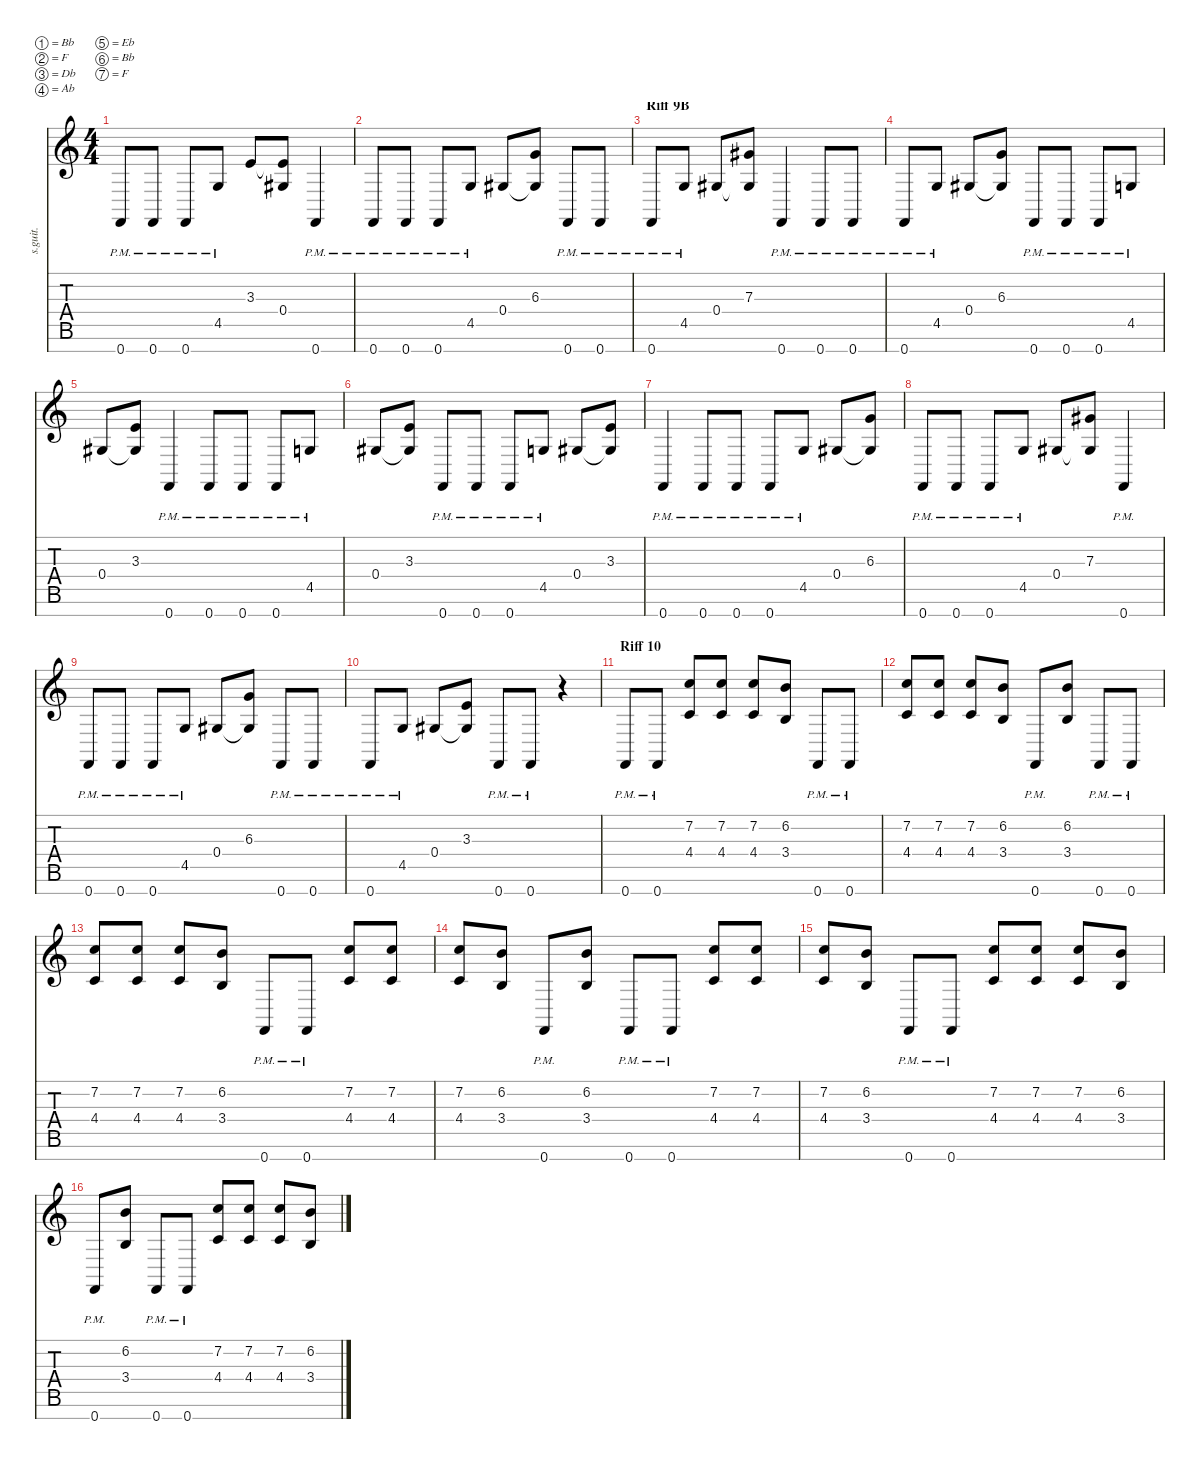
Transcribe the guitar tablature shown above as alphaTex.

\defaultSystemsLayout 4
\hideDynamics
\bracketExtendMode nobrackets
\track ("Rhythm" "s.guit.") {instrument distortionguitar}
\staff {score tabs}
\tuning (Bb3 F3 Db3 Ab2 Eb2 Bb1 F1)
\ts (4 4)
\tempo (133 hide)
\clef g2
\ks c
0.7{pm}.8{lyrics (0 "") lyrics (1 "") lyrics (2 "") lyrics (3 "") lyrics (4 "") dy f} 0.7{pm}.8{lyrics (0 "") lyrics (1 "") lyrics (2 "") lyrics (3 "") lyrics (4 "")} 0.7{pm}.8{lyrics (0 "") lyrics (1 "") lyrics (2 "") lyrics (3 "") lyrics (4 "")} 4.5{pm}.8{lyrics (0 "") lyrics (1 "") lyrics (2 "") lyrics (3 "") lyrics (4 "")} 3.3.8{lyrics (0 "") lyrics (1 "") lyrics (2 "") lyrics (3 "") lyrics (4 "")} (3.3{t} 0.4{acc #}).8{lyrics (0 "") lyrics (1 "") lyrics (2 "") lyrics (3 "") lyrics (4 "")} 0.7{pm}.4{lyrics (0 "") lyrics (1 "") lyrics (2 "") lyrics (3 "") lyrics (4 "")} |
0.7{pm}.8{lyrics (0 "") lyrics (1 "") lyrics (2 "") lyrics (3 "") lyrics (4 "")} 0.7{pm}.8{lyrics (0 "") lyrics (1 "") lyrics (2 "") lyrics (3 "") lyrics (4 "")} 0.7{pm}.8{lyrics (0 "") lyrics (1 "") lyrics (2 "") lyrics (3 "") lyrics (4 "")} 4.5{pm}.8{lyrics (0 "") lyrics (1 "") lyrics (2 "") lyrics (3 "") lyrics (4 "")} 0.4{acc #}.8{lyrics (0 "") lyrics (1 "") lyrics (2 "") lyrics (3 "") lyrics (4 "")} (6.3 0.4{t acc #}).8{lyrics (0 "") lyrics (1 "") lyrics (2 "") lyrics (3 "") lyrics (4 "")} 0.7{pm}.8{lyrics (0 "") lyrics (1 "") lyrics (2 "") lyrics (3 "") lyrics (4 "")} 0.7{pm}.8{lyrics (0 "") lyrics (1 "") lyrics (2 "") lyrics (3 "") lyrics (4 "")} |
\section ("" "Riff 9B")
0.7{pm}.8{lyrics (0 "") lyrics (1 "") lyrics (2 "") lyrics (3 "") lyrics (4 "")} 4.5{pm}.8{lyrics (0 "") lyrics (1 "") lyrics (2 "") lyrics (3 "") lyrics (4 "")} 0.4{acc #}.8{lyrics (0 "") lyrics (1 "") lyrics (2 "") lyrics (3 "") lyrics (4 "")} (7.3{acc #} 0.4{t acc #}).8{lyrics (0 "") lyrics (1 "") lyrics (2 "") lyrics (3 "") lyrics (4 "")} 0.7{pm}.4{lyrics (0 "") lyrics (1 "") lyrics (2 "") lyrics (3 "") lyrics (4 "")} 0.7{pm}.8{lyrics (0 "") lyrics (1 "") lyrics (2 "") lyrics (3 "") lyrics (4 "")} 0.7{pm}.8{lyrics (0 "") lyrics (1 "") lyrics (2 "") lyrics (3 "") lyrics (4 "")} |
0.7{pm}.8{lyrics (0 "") lyrics (1 "") lyrics (2 "") lyrics (3 "") lyrics (4 "")} 4.5{pm}.8{lyrics (0 "") lyrics (1 "") lyrics (2 "") lyrics (3 "") lyrics (4 "")} 0.4{acc #}.8{lyrics (0 "") lyrics (1 "") lyrics (2 "") lyrics (3 "") lyrics (4 "")} (6.3 0.4{t acc #}).8{lyrics (0 "") lyrics (1 "") lyrics (2 "") lyrics (3 "") lyrics (4 "")} 0.7{pm}.8{lyrics (0 "") lyrics (1 "") lyrics (2 "") lyrics (3 "") lyrics (4 "")} 0.7{pm}.8{lyrics (0 "") lyrics (1 "") lyrics (2 "") lyrics (3 "") lyrics (4 "")} 0.7{pm}.8{lyrics (0 "") lyrics (1 "") lyrics (2 "") lyrics (3 "") lyrics (4 "")} 4.5{pm}.8{lyrics (0 "") lyrics (1 "") lyrics (2 "") lyrics (3 "") lyrics (4 "")} |
0.4{acc #}.8{lyrics (0 "") lyrics (1 "") lyrics (2 "") lyrics (3 "") lyrics (4 "")} (3.3 0.4{t acc #}).8{lyrics (0 "") lyrics (1 "") lyrics (2 "") lyrics (3 "") lyrics (4 "")} 0.7{pm}.4{lyrics (0 "") lyrics (1 "") lyrics (2 "") lyrics (3 "") lyrics (4 "")} 0.7{pm}.8{lyrics (0 "") lyrics (1 "") lyrics (2 "") lyrics (3 "") lyrics (4 "")} 0.7{pm}.8{lyrics (0 "") lyrics (1 "") lyrics (2 "") lyrics (3 "") lyrics (4 "")} 0.7{pm}.8{lyrics (0 "") lyrics (1 "") lyrics (2 "") lyrics (3 "") lyrics (4 "")} 4.5{pm}.8{lyrics (0 "") lyrics (1 "") lyrics (2 "") lyrics (3 "") lyrics (4 "")} |
0.4{acc #}.8{lyrics (0 "") lyrics (1 "") lyrics (2 "") lyrics (3 "") lyrics (4 "")} (3.3 0.4{t acc #}).8{lyrics (0 "") lyrics (1 "") lyrics (2 "") lyrics (3 "") lyrics (4 "")} 0.7{pm}.8{lyrics (0 "") lyrics (1 "") lyrics (2 "") lyrics (3 "") lyrics (4 "")} 0.7{pm}.8{lyrics (0 "") lyrics (1 "") lyrics (2 "") lyrics (3 "") lyrics (4 "")} 0.7{pm}.8{lyrics (0 "") lyrics (1 "") lyrics (2 "") lyrics (3 "") lyrics (4 "")} 4.5{pm}.8{lyrics (0 "") lyrics (1 "") lyrics (2 "") lyrics (3 "") lyrics (4 "")} 0.4{acc #}.8{lyrics (0 "") lyrics (1 "") lyrics (2 "") lyrics (3 "") lyrics (4 "")} (3.3 0.4{t acc #}).8{lyrics (0 "") lyrics (1 "") lyrics (2 "") lyrics (3 "") lyrics (4 "")} |
0.7{pm}.4{lyrics (0 "") lyrics (1 "") lyrics (2 "") lyrics (3 "") lyrics (4 "")} 0.7{pm}.8{lyrics (0 "") lyrics (1 "") lyrics (2 "") lyrics (3 "") lyrics (4 "")} 0.7{pm}.8{lyrics (0 "") lyrics (1 "") lyrics (2 "") lyrics (3 "") lyrics (4 "")} 0.7{pm}.8{lyrics (0 "") lyrics (1 "") lyrics (2 "") lyrics (3 "") lyrics (4 "")} 4.5{pm}.8{lyrics (0 "") lyrics (1 "") lyrics (2 "") lyrics (3 "") lyrics (4 "")} 0.4{acc #}.8{lyrics (0 "") lyrics (1 "") lyrics (2 "") lyrics (3 "") lyrics (4 "")} (6.3 0.4{t acc #}).8{lyrics (0 "") lyrics (1 "") lyrics (2 "") lyrics (3 "") lyrics (4 "")} |
0.7{pm}.8{lyrics (0 "") lyrics (1 "") lyrics (2 "") lyrics (3 "") lyrics (4 "")} 0.7{pm}.8{lyrics (0 "") lyrics (1 "") lyrics (2 "") lyrics (3 "") lyrics (4 "")} 0.7{pm}.8{lyrics (0 "") lyrics (1 "") lyrics (2 "") lyrics (3 "") lyrics (4 "")} 4.5{pm}.8{lyrics (0 "") lyrics (1 "") lyrics (2 "") lyrics (3 "") lyrics (4 "")} 0.4{acc #}.8{lyrics (0 "") lyrics (1 "") lyrics (2 "") lyrics (3 "") lyrics (4 "")} (7.3{acc #} 0.4{t acc #}).8{lyrics (0 "") lyrics (1 "") lyrics (2 "") lyrics (3 "") lyrics (4 "")} 0.7{pm}.4{lyrics (0 "") lyrics (1 "") lyrics (2 "") lyrics (3 "") lyrics (4 "")} |
0.7{pm}.8{lyrics (0 "") lyrics (1 "") lyrics (2 "") lyrics (3 "") lyrics (4 "")} 0.7{pm}.8{lyrics (0 "") lyrics (1 "") lyrics (2 "") lyrics (3 "") lyrics (4 "")} 0.7{pm}.8{lyrics (0 "") lyrics (1 "") lyrics (2 "") lyrics (3 "") lyrics (4 "")} 4.5{pm}.8{lyrics (0 "") lyrics (1 "") lyrics (2 "") lyrics (3 "") lyrics (4 "")} 0.4{acc #}.8{lyrics (0 "") lyrics (1 "") lyrics (2 "") lyrics (3 "") lyrics (4 "")} (6.3 0.4{t acc #}).8{lyrics (0 "") lyrics (1 "") lyrics (2 "") lyrics (3 "") lyrics (4 "")} 0.7{pm}.8{lyrics (0 "") lyrics (1 "") lyrics (2 "") lyrics (3 "") lyrics (4 "")} 0.7{pm}.8{lyrics (0 "") lyrics (1 "") lyrics (2 "") lyrics (3 "") lyrics (4 "")} |
0.7{pm}.8{lyrics (0 "") lyrics (1 "") lyrics (2 "") lyrics (3 "") lyrics (4 "")} 4.5{pm}.8{lyrics (0 "") lyrics (1 "") lyrics (2 "") lyrics (3 "") lyrics (4 "")} 0.4{acc #}.8{lyrics (0 "") lyrics (1 "") lyrics (2 "") lyrics (3 "") lyrics (4 "")} (3.3 0.4{t acc #}).8{lyrics (0 "") lyrics (1 "") lyrics (2 "") lyrics (3 "") lyrics (4 "")} 0.7{pm}.8{lyrics (0 "") lyrics (1 "") lyrics (2 "") lyrics (3 "") lyrics (4 "")} 0.7{pm}.8{lyrics (0 "") lyrics (1 "") lyrics (2 "") lyrics (3 "") lyrics (4 "")} r.4 |
\section ("" "Riff 10")
0.7{pm}.8{lyrics (0 "") lyrics (1 "") lyrics (2 "") lyrics (3 "") lyrics (4 "")} 0.7{pm}.8{lyrics (0 "") lyrics (1 "") lyrics (2 "") lyrics (3 "") lyrics (4 "")} (7.2 4.4).8{lyrics (0 "") lyrics (1 "") lyrics (2 "") lyrics (3 "") lyrics (4 "")} (7.2 4.4).8{lyrics (0 "") lyrics (1 "") lyrics (2 "") lyrics (3 "") lyrics (4 "")} (7.2 4.4).8{lyrics (0 "") lyrics (1 "") lyrics (2 "") lyrics (3 "") lyrics (4 "")} (6.2 3.4).8{lyrics (0 "") lyrics (1 "") lyrics (2 "") lyrics (3 "") lyrics (4 "")} 0.7{pm}.8{lyrics (0 "") lyrics (1 "") lyrics (2 "") lyrics (3 "") lyrics (4 "")} 0.7{pm}.8{lyrics (0 "") lyrics (1 "") lyrics (2 "") lyrics (3 "") lyrics (4 "")} |
(7.2 4.4).8{lyrics (0 "") lyrics (1 "") lyrics (2 "") lyrics (3 "") lyrics (4 "")} (7.2 4.4).8{lyrics (0 "") lyrics (1 "") lyrics (2 "") lyrics (3 "") lyrics (4 "")} (7.2 4.4).8{lyrics (0 "") lyrics (1 "") lyrics (2 "") lyrics (3 "") lyrics (4 "")} (6.2 3.4).8{lyrics (0 "") lyrics (1 "") lyrics (2 "") lyrics (3 "") lyrics (4 "")} 0.7{pm}.8{lyrics (0 "") lyrics (1 "") lyrics (2 "") lyrics (3 "") lyrics (4 "")} (6.2 3.4).8{lyrics (0 "") lyrics (1 "") lyrics (2 "") lyrics (3 "") lyrics (4 "")} 0.7{pm}.8{lyrics (0 "") lyrics (1 "") lyrics (2 "") lyrics (3 "") lyrics (4 "")} 0.7{pm}.8{lyrics (0 "") lyrics (1 "") lyrics (2 "") lyrics (3 "") lyrics (4 "")} |
(7.2 4.4).8{lyrics (0 "") lyrics (1 "") lyrics (2 "") lyrics (3 "") lyrics (4 "")} (7.2 4.4).8{lyrics (0 "") lyrics (1 "") lyrics (2 "") lyrics (3 "") lyrics (4 "")} (7.2 4.4).8{lyrics (0 "") lyrics (1 "") lyrics (2 "") lyrics (3 "") lyrics (4 "")} (6.2 3.4).8{lyrics (0 "") lyrics (1 "") lyrics (2 "") lyrics (3 "") lyrics (4 "")} 0.7{pm}.8{lyrics (0 "") lyrics (1 "") lyrics (2 "") lyrics (3 "") lyrics (4 "")} 0.7{pm}.8{lyrics (0 "") lyrics (1 "") lyrics (2 "") lyrics (3 "") lyrics (4 "")} (7.2 4.4).8{lyrics (0 "") lyrics (1 "") lyrics (2 "") lyrics (3 "") lyrics (4 "")} (7.2 4.4).8{lyrics (0 "") lyrics (1 "") lyrics (2 "") lyrics (3 "") lyrics (4 "")} |
(7.2 4.4).8{lyrics (0 "") lyrics (1 "") lyrics (2 "") lyrics (3 "") lyrics (4 "")} (6.2 3.4).8{lyrics (0 "") lyrics (1 "") lyrics (2 "") lyrics (3 "") lyrics (4 "")} 0.7{pm}.8{lyrics (0 "") lyrics (1 "") lyrics (2 "") lyrics (3 "") lyrics (4 "")} (6.2 3.4).8{lyrics (0 "") lyrics (1 "") lyrics (2 "") lyrics (3 "") lyrics (4 "")} 0.7{pm}.8{lyrics (0 "") lyrics (1 "") lyrics (2 "") lyrics (3 "") lyrics (4 "")} 0.7{pm}.8{lyrics (0 "") lyrics (1 "") lyrics (2 "") lyrics (3 "") lyrics (4 "")} (7.2 4.4).8{lyrics (0 "") lyrics (1 "") lyrics (2 "") lyrics (3 "") lyrics (4 "")} (7.2 4.4).8{lyrics (0 "") lyrics (1 "") lyrics (2 "") lyrics (3 "") lyrics (4 "")} |
(7.2 4.4).8{lyrics (0 "") lyrics (1 "") lyrics (2 "") lyrics (3 "") lyrics (4 "")} (6.2 3.4).8{lyrics (0 "") lyrics (1 "") lyrics (2 "") lyrics (3 "") lyrics (4 "")} 0.7{pm}.8{lyrics (0 "") lyrics (1 "") lyrics (2 "") lyrics (3 "") lyrics (4 "")} 0.7{pm}.8{lyrics (0 "") lyrics (1 "") lyrics (2 "") lyrics (3 "") lyrics (4 "")} (7.2 4.4).8{lyrics (0 "") lyrics (1 "") lyrics (2 "") lyrics (3 "") lyrics (4 "")} (7.2 4.4).8{lyrics (0 "") lyrics (1 "") lyrics (2 "") lyrics (3 "") lyrics (4 "")} (7.2 4.4).8{lyrics (0 "") lyrics (1 "") lyrics (2 "") lyrics (3 "") lyrics (4 "")} (6.2 3.4).8{lyrics (0 "") lyrics (1 "") lyrics (2 "") lyrics (3 "") lyrics (4 "")} |
0.7{pm}.8{lyrics (0 "") lyrics (1 "") lyrics (2 "") lyrics (3 "") lyrics (4 "")} (6.2 3.4).8{lyrics (0 "") lyrics (1 "") lyrics (2 "") lyrics (3 "") lyrics (4 "")} 0.7{pm}.8{lyrics (0 "") lyrics (1 "") lyrics (2 "") lyrics (3 "") lyrics (4 "")} 0.7{pm}.8{lyrics (0 "") lyrics (1 "") lyrics (2 "") lyrics (3 "") lyrics (4 "")} (7.2 4.4).8{lyrics (0 "") lyrics (1 "") lyrics (2 "") lyrics (3 "") lyrics (4 "")} (7.2 4.4).8{lyrics (0 "") lyrics (1 "") lyrics (2 "") lyrics (3 "") lyrics (4 "")} (7.2 4.4).8{lyrics (0 "") lyrics (1 "") lyrics (2 "") lyrics (3 "") lyrics (4 "")} (6.2 3.4).8{lyrics (0 "") lyrics (1 "") lyrics (2 "") lyrics (3 "") lyrics (4 "")}
